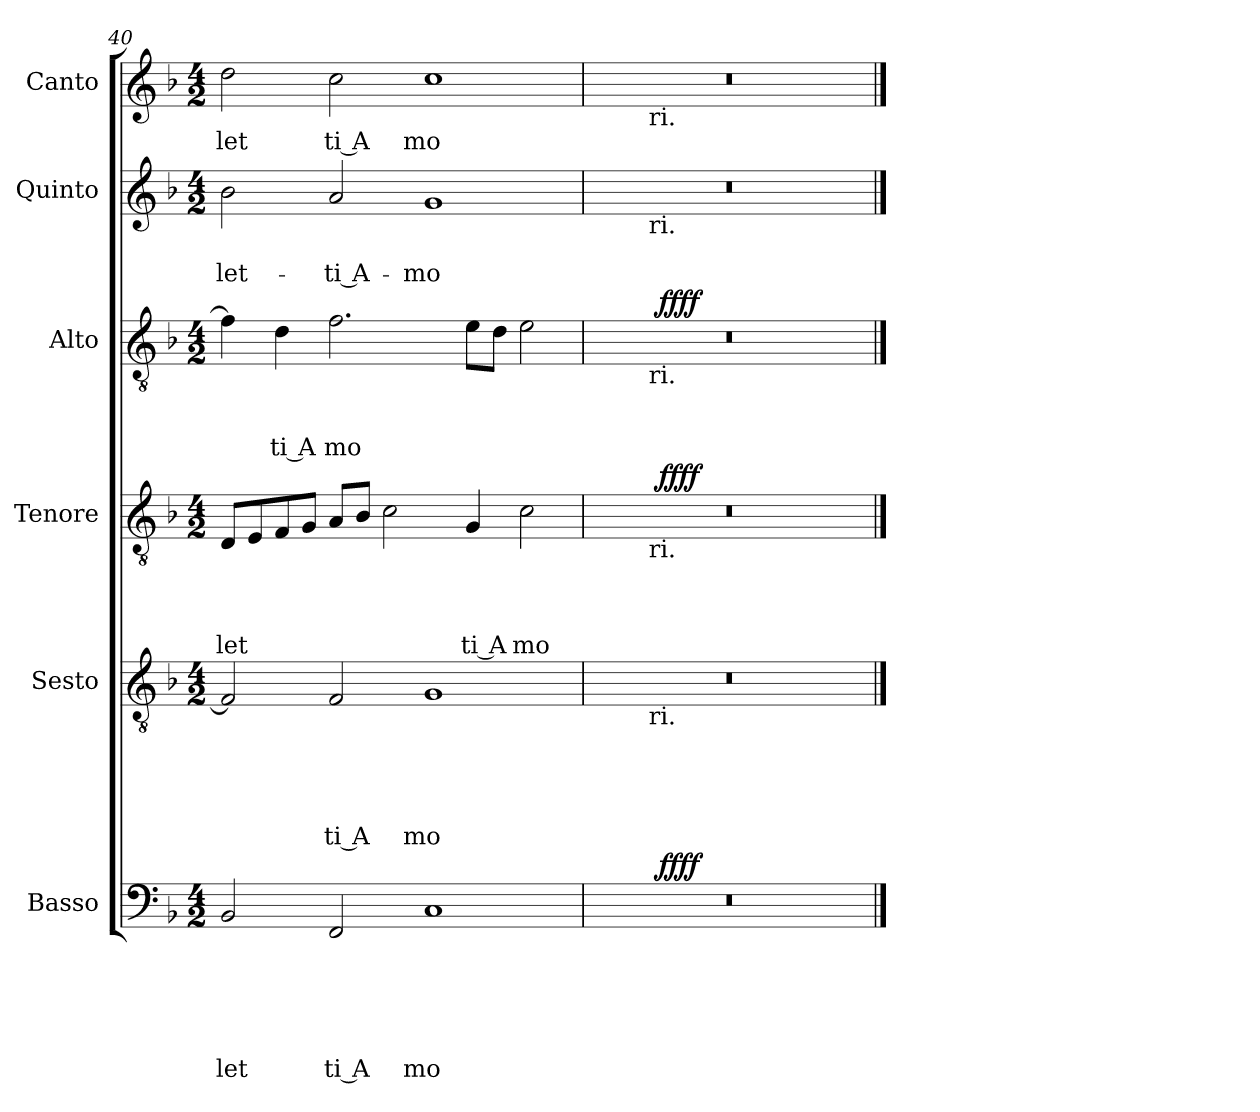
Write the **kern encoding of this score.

**kern	**text	**text	**text	**text	**text	**text	**dynam	**kern	**text	**text	**text	**text	**text	**kern	**text	**text	**text	**text	**dynam	**kern	**text	**text	**text	**dynam	**kern	**text	**text	**kern	**text
*part6	*part6	*part6	*part6	*part6	*part6	*part6	*part6	*part5	*part5	*part5	*part5	*part5	*part5	*part4	*part4	*part4	*part4	*part4	*part4	*part3	*part3	*part3	*part3	*part3	*part2	*part2	*part2	*part1	*part1
*staff6	*staff6	*staff6	*staff6	*staff6	*staff6	*staff6	*staff6	*staff5	*staff5	*staff5	*staff5	*staff5	*staff5	*staff4	*staff4	*staff4	*staff4	*staff4	*staff4	*staff3	*staff3	*staff3	*staff3	*staff3	*staff2	*staff2	*staff2	*staff1	*staff1
*I"Basso	*	*	*	*	*	*	*	*I"Sesto	*	*	*	*	*	*I"Tenore	*	*	*	*	*	*I"Alto	*	*	*	*	*I"Quinto	*	*	*I"Canto	*
*clefF4	*	*	*	*	*	*	*	*clefGv2	*	*	*	*	*	*clefGv2	*	*	*	*	*	*clefGv2	*	*	*	*	*clefG2	*	*	*clefG2	*
*k[b-]	*	*	*	*	*	*	*	*k[b-]	*	*	*	*	*	*k[b-]	*	*	*	*	*	*k[b-]	*	*	*	*	*k[b-]	*	*	*k[b-]	*
*F:	*	*	*	*	*	*	*	*F:	*	*	*	*	*	*F:	*	*	*	*	*	*F:	*	*	*	*	*F:	*	*	*F:	*
*M4/2	*	*	*	*	*	*	*	*M4/2	*	*	*	*	*	*M4/2	*	*	*	*	*	*M4/2	*	*	*	*	*M4/2	*	*	*M4/2	*
=40	=40	=40	=40	=40	=40	=40	=40	=40	=40	=40	=40	=40	=40	=40	=40	=40	=40	=40	=40	=40	=40	=40	=40	=40	=40	=40	=40	=40	=40
!	!	!	!	!	!	!LO:LY:b	!	!	!	!	!	!	!	!	!	!	!	!LO:LY:b	!	!	!	!	!	!	!	!	!LO:LY:b	!	!LO:LY:b
2BB-/	.	.	.	.	.	let	.	2F/]	.	.	.	.	.	8D/L	.	.	.	let	.	4f\]	.	.	.	.	2b-\	.	-let-	2dd\	let
.	.	.	.	.	.	.	.	.	.	.	.	.	.	8E/	.	.	.	.	.	.	.	.	.	.	.	.	.	.	.
!	!	!	!	!	!	!	!	!	!	!	!	!	!	!	!	!	!	!	!	!	!	!	!LO:LY:b:rj	!	!	!	!	!	!
.	.	.	.	.	.	.	.	.	.	.	.	.	.	8F/	.	.	.	.	.	4d\	.	.	ti A	.	.	.	.	.	.
.	.	.	.	.	.	.	.	.	.	.	.	.	.	8G/J	.	.	.	.	.	.	.	.	.	.	.	.	.	.	.
!	!	!	!	!	!	!LO:LY:b:rj	!	!	!	!	!	!	!LO:LY:b:rj	!	!	!	!	!	!	!	!	!	!LO:LY:b	!	!	!	!LO:LY:b:rj	!	!LO:LY:b:rj
2FF/	.	.	.	.	.	ti A	.	2F/	.	.	.	.	ti A	8A/L	.	.	.	.	.	2.f\	.	.	mo	.	2a/	.	-ti A-	2cc\	ti A
.	.	.	.	.	.	.	.	.	.	.	.	.	.	8B-/J	.	.	.	.	.	.	.	.	.	.	.	.	.	.	.
.	.	.	.	.	.	.	.	.	.	.	.	.	.	2c\	.	.	.	.	.	.	.	.	.	.	.	.	.	.	.
!	!	!	!	!	!	!LO:LY:b	!	!	!	!	!	!	!LO:LY:b	!	!	!	!	!	!	!	!	!	!	!	!	!	!LO:LY:b	!	!LO:LY:b
1C	.	.	.	.	.	mo	.	1G	.	.	.	.	mo	.	.	.	.	.	.	.	.	.	.	.	1g	.	-mo-	1cc	mo
!	!	!	!	!	!	!	!	!	!	!	!	!	!	!	!	!	!	!LO:LY:b:rj	!	!	!	!	!	!	!	!	!	!	!
.	.	.	.	.	.	.	.	.	.	.	.	.	.	4G/	.	.	.	ti A	.	8e\L	.	.	.	.	.	.	.	.	.
.	.	.	.	.	.	.	.	.	.	.	.	.	.	.	.	.	.	.	.	8d\J	.	.	.	.	.	.	.	.	.
!	!	!	!	!	!	!	!	!	!	!	!	!	!	!	!	!	!	!LO:LY:b	!	!	!	!	!	!	!	!	!	!	!
.	.	.	.	.	.	.	.	.	.	.	.	.	.	2c\	.	.	.	mo	.	2e\	.	.	.	.	.	.	.	.	.
=41	=41	=41	=41	=41	=41	=41	=41	=41	=41	=41	=41	=41	=41	=41	=41	=41	=41	=41	=41	=41	=41	=41	=41	=41	=41	=41	=41	=41	=41
*^	*	*	*	*	*	*	*	*^	*	*	*	*	*	*^	*	*	*	*	*	*^	*	*	*	*	*^	*	*	*^	*
*	*	*	*	*	*	*	*	*	*	*	*	*	*	*	*	*	*^	*	*	*	*	*	*	*^	*	*	*	*	*	*	*	*	*	*	*
0r	4ryy	.	.	.	.	.	.	.	0r	4ryy	.	.	.	.	.	0r	4ryy	4ryy	.	.	.	.	.	0r	4ryy	4ryy	.	.	.	.	0r	4ryy	.	.	0r	4ryy	.
.	16.ryy	.	.	.	.	.	.	.	.	16ryy	.	.	.	.	.	.	16.ryy	16ryy	.	.	.	.	.	.	16.ryy	16ryy	.	.	.	.	.	16ryy	.	.	.	16ryy	.
!	!	!	!	!	!	!	!	!	!	!	!	!	!	!	!	!	!	!	!	!	!	!	!	!	!	!	!	!	!	!	!	!	!	!	!	!LO:TX:b:t=ri.	!
!	!	!	!	!	!	!	!	!	!	!	!	!	!	!	!	!	!	!	!	!	!	!	!	!	!	!	!	!	!	!	!	!LO:TX:b:t=ri.	!	!	!	!	!
!	!	!	!	!	!	!	!	!	!	!	!	!	!	!	!	!	!	!	!	!	!	!	!	!	!	!LO:TX:b:t=ri.	!	!	!	!	!	!	!	!	!	!	!
!	!	!	!	!	!	!	!	!	!	!	!	!	!	!	!	!	!	!LO:TX:b:t=ri.	!	!	!	!	!	!	!	!	!	!	!	!	!	!	!	!	!	!	!
!	!	!	!	!	!	!	!	!	!	!LO:TX:b:t=ri.	!	!	!	!	!	!	!	!	!	!	!	!	!	!	!	!	!	!	!	!	!	!	!	!	!	!	!
.	.	.	.	.	.	.	.	.	.	1ryy	.	.	.	.	.	.	.	1ryy	.	.	.	.	.	.	.	1ryy	.	.	.	.	.	1ryy	.	.	.	1ryy	.
!	!	!	!	!	!	!	!	!LO:DY:b	!	!	!	!	!	!	!	!	!	!	!	!	!	!	!LO:DY:b	!	!	!	!	!	!	!LO:DY:a	!	!	!	!	!	!	!
.	1ryy	.	.	.	.	.	.	ffff	.	.	.	.	.	.	.	.	1ryy	.	.	.	.	.	ffff	.	1ryy	.	.	.	.	ffff	.	.	.	.	.	.	.
.	.	.	.	.	.	.	.	.	.	2ryy	.	.	.	.	.	.	.	2ryy	.	.	.	.	.	.	.	2ryy	.	.	.	.	.	2ryy	.	.	.	2ryy	.
.	2ryy	.	.	.	.	.	.	.	.	.	.	.	.	.	.	.	2ryy	.	.	.	.	.	.	.	2ryy	.	.	.	.	.	.	.	.	.	.	.	.
.	.	.	.	.	.	.	.	.	.	8.ryy	.	.	.	.	.	.	.	8.ryy	.	.	.	.	.	.	.	8.ryy	.	.	.	.	.	8.ryy	.	.	.	8.ryy	.
.	8ryy	.	.	.	.	.	.	.	.	.	.	.	.	.	.	.	8ryy	.	.	.	.	.	.	.	8ryy	.	.	.	.	.	.	.	.	.	.	.	.
.	32ryy	.	.	.	.	.	.	.	.	.	.	.	.	.	.	.	32ryy	.	.	.	.	.	.	.	32ryy	.	.	.	.	.	.	.	.	.	.	.	.
*v	*v	*	*	*	*	*	*	*	*	*	*	*	*	*	*	*v	*v	*v	*	*	*	*	*	*v	*v	*v	*	*	*	*	*v	*v	*	*	*v	*v	*
*	*	*	*	*	*	*	*	*v	*v	*	*	*	*	*	*	*	*	*	*	*	*	*	*	*	*	*	*	*	*	*
==	==	==	==	==	==	==	==	==	==	==	==	==	==	==	==	==	==	==	==	==	==	==	==	==	==	==	==	==	==
*-	*-	*-	*-	*-	*-	*-	*-	*-	*-	*-	*-	*-	*-	*-	*-	*-	*-	*-	*-	*-	*-	*-	*-	*-	*-	*-	*-	*-	*-
